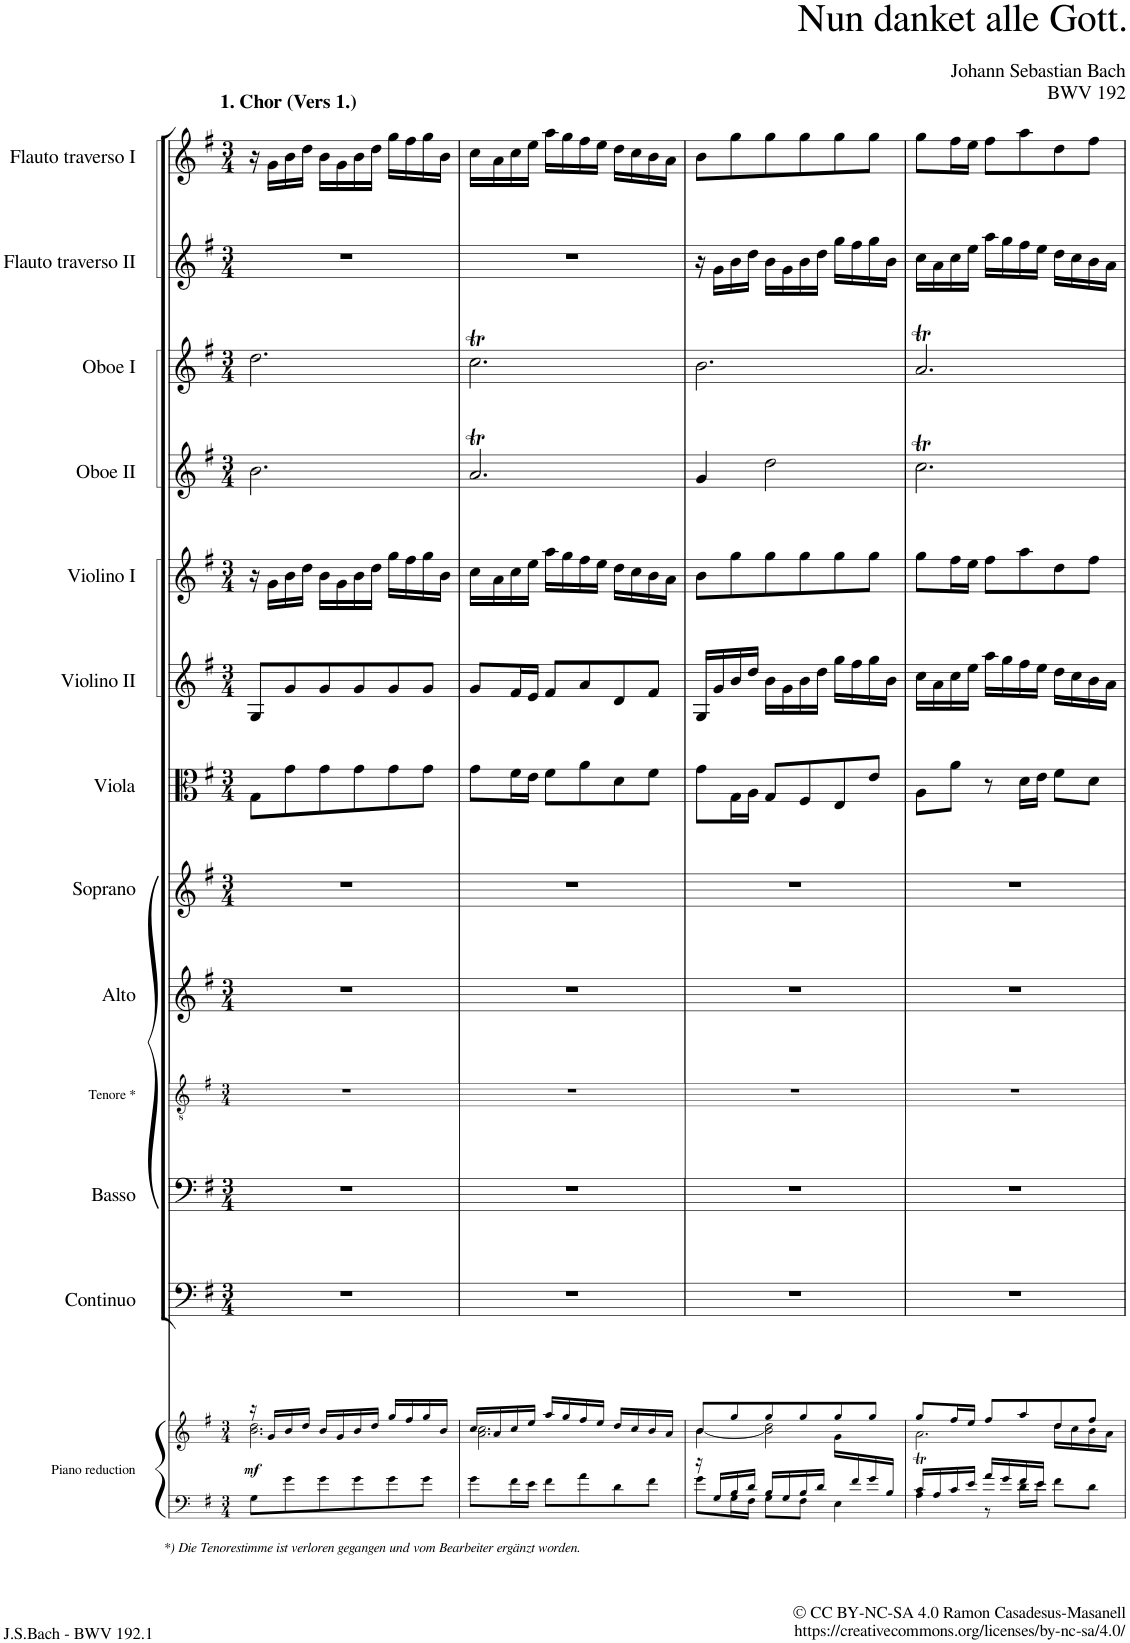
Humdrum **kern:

**kern	**kern	**dynam	**kern	**kern	**kern	**kern	**kern	**kern	**kern	**kern	**kern	**kern	**kern	**kern
*part13	*part13	*part13	*part12	*part11	*part10	*part9	*part8	*part7	*part6	*part5	*part4	*part3	*part2	*part1
*staff14	*staff13	*staff13/14	*staff12	*staff11	*staff10	*staff9	*staff8	*staff7	*staff6	*staff5	*staff4	*staff3	*staff2	*staff1
*I"Piano reduction	*	*	*I"Continuo	*I"Basso	*I"Tenore *	*I"Alto	*I"Soprano	*I"Viola	*I"Violino II	*I"Violino I	*I"Oboe II	*I"Oboe I	*I"Flauto traverso II	*I"Flauto traverso I
*I'Pno	*	*	*	*	*	*	*	*I'Vla	*I'Vln	*I'Vln	*I'Ob	*I'Ob	*	*
*stria5	*stria5	*	*	*	*stria5	*	*	*	*	*	*	*	*	*
*clefF4	*clefG2	*	*clefF4	*clefF4	*clefGv2	*clefG2	*clefG2	*clefC3	*clefG2	*clefG2	*clefG2	*clefG2	*clefG2	*clefG2
*k[f#]	*k[f#]	*	*k[f#]	*k[f#]	*k[f#]	*k[f#]	*k[f#]	*k[f#]	*k[f#]	*k[f#]	*k[f#]	*k[f#]	*k[f#]	*k[f#]
*M3/4	*M3/4	*	*M3/4	*M3/4	*M3/4	*M3/4	*M3/4	*M3/4	*M3/4	*M3/4	*M3/4	*M3/4	*M3/4	*M3/4
=1	=1	=1	=1	=1	=1	=1	=1	=1	=1	=1	=1	=1	=1	=1
*	*^	*	*	*	*	*	*	*	*	*	*	*	*	*
!	!	!	!	!	!	!	!	!	!	!	!	!	!	!	!LO:TX:a:B:t=1. Chor (Vers 1.)
!	!	!	!	!	!	!LO:TX:b:i:t=*) Die Tenorestimme ist verloren gegangen und vom Bearbeiter ergänzt worden.	!	!	!	!	!	!	!	!	!
!	!	!	!LO:DY:b	!	!	!	!	!	!	!	!	!	!	!	!
8G\L	16r	2.b\ 2.dd\	mf	2.r	2.r	2.r	2.r	2.r	8G\L	8G/L	16r	2.b\	2.dd\	2.r	16r
.	16g/LL	.	.	.	.	.	.	.	.	.	16g\LL	.	.	.	16g\LL
8g\	16b/	.	.	.	.	.	.	.	8g\	8g/	16b\	.	.	.	16b\
.	16dd/JJ	.	.	.	.	.	.	.	.	.	16dd\JJ	.	.	.	16dd\JJ
8g\	16b/LL	.	.	.	.	.	.	.	8g\	8g/	16b\LL	.	.	.	16b\LL
.	16g/	.	.	.	.	.	.	.	.	.	16g\	.	.	.	16g\
8g\	16b/	.	.	.	.	.	.	.	8g\	8g/	16b\	.	.	.	16b\
.	16dd/JJ	.	.	.	.	.	.	.	.	.	16dd\JJ	.	.	.	16dd\JJ
8g\	16gg/LL	.	.	.	.	.	.	.	8g\	8g/	16gg\LL	.	.	.	16gg\LL
.	16ff#/	.	.	.	.	.	.	.	.	.	16ff#\	.	.	.	16ff#\
8g\J	16gg/	.	.	.	.	.	.	.	8g\J	8g/J	16gg\	.	.	.	16gg\
.	16b/JJ	.	.	.	.	.	.	.	.	.	16b\JJ	.	.	.	16b\JJ
=2	=2	=2	=2	=2	=2	=2	=2	=2	=2	=2	=2	=2	=2	=2	=2
8g\L	16cc/LL	2.a\ 2.cc\	.	2.r	2.r	2.r	2.r	2.r	8g\L	8g/L	16cc\LL	2.aT/	2.ccT\	2.r	16cc\LL
.	16a/	.	.	.	.	.	.	.	.	.	16a\	.	.	.	16a\
16f#\L	16cc/	.	.	.	.	.	.	.	16f#\L	16f#/L	16cc\	.	.	.	16cc\
16e\JJ	16ee/JJ	.	.	.	.	.	.	.	16e\JJ	16e/JJ	16ee\JJ	.	.	.	16ee\JJ
8f#\L	16aa/LL	.	.	.	.	.	.	.	8f#\L	8f#/L	16aa\LL	.	.	.	16aa\LL
.	16gg/	.	.	.	.	.	.	.	.	.	16gg\	.	.	.	16gg\
8a\	16ff#/	.	.	.	.	.	.	.	8a\	8a/	16ff#\	.	.	.	16ff#\
.	16ee/JJ	.	.	.	.	.	.	.	.	.	16ee\JJ	.	.	.	16ee\JJ
8d\	16dd/LL	.	.	.	.	.	.	.	8d\	8d/	16dd\LL	.	.	.	16dd\LL
.	16cc/	.	.	.	.	.	.	.	.	.	16cc\	.	.	.	16cc\
8f#\J	16b/	.	.	.	.	.	.	.	8f#\J	8f#/J	16b\	.	.	.	16b\
.	16a/JJ	.	.	.	.	.	.	.	.	.	16a\JJ	.	.	.	16a\JJ
=3	=3	=3	=3	=3	=3	=3	=3	=3	=3	=3	=3	=3	=3	=3	=3
*^	*	*^	*	*	*	*	*	*	*	*	*	*	*	*	*
16r	8g\L	8b/L	[4b\	2ryy	.	2.r	2.r	2.r	2.r	2.r	8g\L	16G/LL	8b\L	4g/	2.b\	16r	8b\L
16G/LL	.	.	.	.	.	.	.	.	.	.	.	16g/	.	.	.	16g\LL	.
16B/	16G\L	8gg/	.	.	.	.	.	.	.	.	16G\L	16b/	8gg\	.	.	16b\	8gg\
16d/JJ	16F#\JJ	.	.	.	.	.	.	.	.	.	16A\JJ	16dd/JJ	.	.	.	16dd\JJ	.
16B/LL	8G\L	8gg/	2b\] 2dd\	.	.	.	.	.	.	.	8G/L	16b\LL	8gg\	2dd\	.	16b\LL	8gg\
16G/	.	.	.	.	.	.	.	.	.	.	.	16g\	.	.	.	16g\	.
16B/	8F#\J	8gg/	.	.	.	.	.	.	.	.	8F#/	16b\	8gg\	.	.	16b\	8gg\
16d/JJ	.	.	.	.	.	.	.	.	.	.	.	16dd\JJ	.	.	.	16dd\JJ	.
16ryy	4E\	8gg/	.	16g\LL	.	.	.	.	.	.	8E/	16gg\LL	8gg\	.	.	16gg\LL	8gg\
16f#/	.	.	.	8.ryy	.	.	.	.	.	.	.	16ff#\	.	.	.	16ff#\	.
16g/	.	8gg/J	.	.	.	.	.	.	.	.	8e/J	16gg\	8gg\J	.	.	16gg\	8gg\J
16B/JJ	.	.	.	.	.	.	.	.	.	.	.	16b\JJ	.	.	.	16b\JJ	.
=4	=4	=4	=4	=4	=4	=4	=4	=4	=4	=4	=4	=4	=4	=4	=4	=4	=4
16c/LL	4A\	8gg/L	2.aT\	2ryy	.	2.r	2.r	2.r	2.r	2.r	8A\L	16cc\LL	8gg\L	2.ccT\	2.aT/	16cc\LL	8gg\L
16A/	.	.	.	.	.	.	.	.	.	.	.	16a\	.	.	.	16a\	.
16c/	.	16ff#/L	.	.	.	.	.	.	.	.	8a\J	16cc\	16ff#\L	.	.	16cc\	16ff#\L
16e/JJ	.	16ee/JJ	.	.	.	.	.	.	.	.	.	16ee\JJ	16ee\JJ	.	.	16ee\JJ	16ee\JJ
16a/LL	8r	8ff#/L	.	.	.	.	.	.	.	.	8r	16aa\LL	8ff#\L	.	.	16aa\LL	8ff#\L
16g/	.	.	.	.	.	.	.	.	.	.	.	16gg\	.	.	.	16gg\	.
16f#/	16d\LL	8aa/	.	.	.	.	.	.	.	.	16d\LL	16ff#\	8aa\	.	.	16ff#\	8aa\
16e/JJ	16e\JJ	.	.	.	.	.	.	.	.	.	16e\JJ	16ee\JJ	.	.	.	16ee\JJ	.
4ryy	8f#\L	8dd/	.	16dd\LL	.	.	.	.	.	.	8f#\L	16dd\LL	8dd\	.	.	16dd\LL	8dd\
.	.	.	.	16cc\	.	.	.	.	.	.	.	16cc\	.	.	.	16cc\	.
.	8d\J	8ff#/J	.	16b\	.	.	.	.	.	.	8d\J	16b\	8ff#\J	.	.	16b\	8ff#\J
.	.	.	.	16a\JJ	.	.	.	.	.	.	.	16a\JJ	.	.	.	16a\JJ	.
*v	*v	*	*	*	*	*	*	*	*	*	*	*	*	*	*	*	*
*	*v	*v	*v	*	*	*	*	*	*	*	*	*	*	*	*	*
=	=	=	=	=	=	=	=	=	=	=	=	=	=	=
*-	*-	*-	*-	*-	*-	*-	*-	*-	*-	*-	*-	*-	*-	*-
